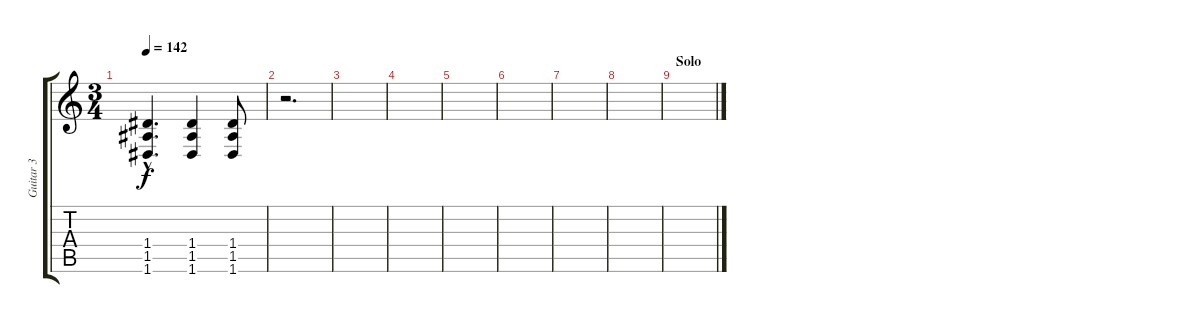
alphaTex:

\track ("Guitar 3" "Guitar 3") {instrument electricguitarclean}
\staff {score tabs}
\tuning (E4 B3 G3 D3 A2 D2) {hide}
\ts (3 4)
\tempo 142
\clef g2
\ks c
(1.4{hac} 1.5{hac} 1.6{hac}).4{d dy f} (1.4 1.5 1.6).4 (1.4 1.5 1.6).8 |
r.2{d} |
|
|
|
|
|
|
\section ("" "Solo")
